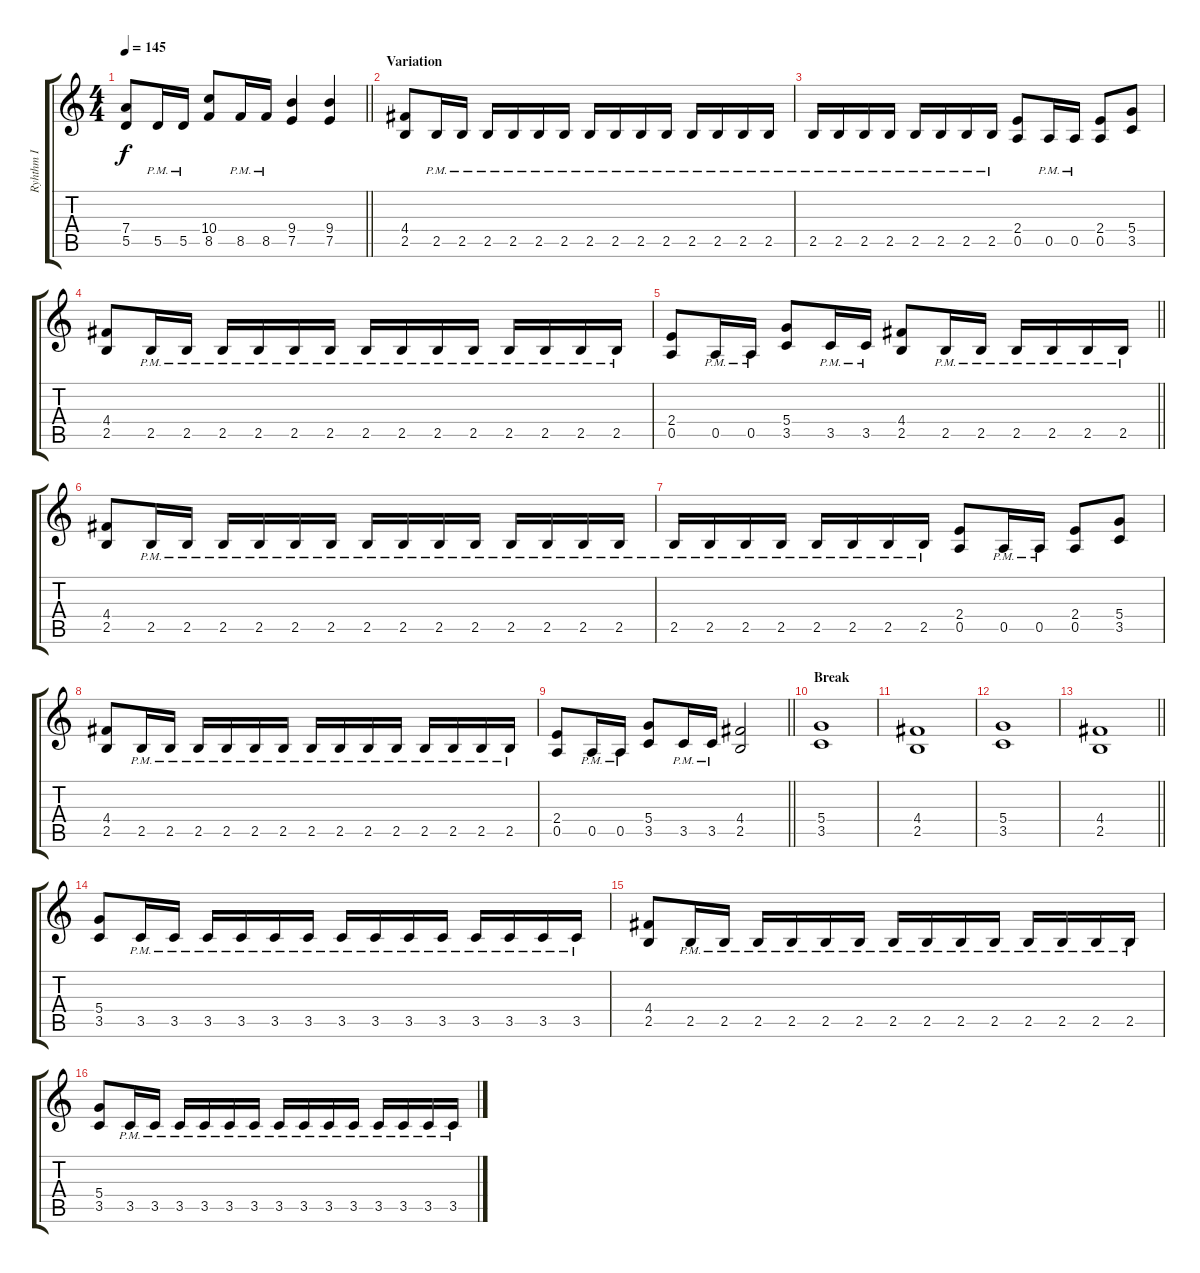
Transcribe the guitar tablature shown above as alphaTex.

\track ("Ryhthm I" "Ryhthm I") {instrument distortionguitar}
\staff {score tabs}
\tuning (E4 B3 G3 D3 A2 E2) {hide}
\ts (4 4)
\tempo 145
\clef g2
\barLineRight lightlight
\ks c
(7.4 5.5).8{dy f} 5.5{pm}.16 5.5{pm}.16 (10.4 8.5).8 8.5{pm}.16 8.5{pm}.16 (9.4 7.5).4 (9.4 7.5).4 |
\section ("" "Variation")
(4.4 2.5).8 2.5{pm}.16 2.5{pm}.16 2.5{pm}.16 2.5{pm}.16 2.5{pm}.16 2.5{pm}.16 2.5{pm}.16 2.5{pm}.16 2.5{pm}.16 2.5{pm}.16 2.5{pm}.16 2.5{pm}.16 2.5{pm}.16 2.5{pm}.16 |
2.5{pm}.16 2.5{pm}.16 2.5{pm}.16 2.5{pm}.16 2.5{pm}.16 2.5{pm}.16 2.5{pm}.16 2.5{pm}.16 (2.4 0.5).8 0.5{pm}.16 0.5{pm}.16 (2.4 0.5).8 (5.4 3.5).8 |
(4.4 2.5).8 2.5{pm}.16 2.5{pm}.16 2.5{pm}.16 2.5{pm}.16 2.5{pm}.16 2.5{pm}.16 2.5{pm}.16 2.5{pm}.16 2.5{pm}.16 2.5{pm}.16 2.5{pm}.16 2.5{pm}.16 2.5{pm}.16 2.5{pm}.16 |
\barLineRight lightlight
(2.4 0.5).8 0.5{pm}.16 0.5{pm}.16 (5.4 3.5).8 3.5{pm}.16 3.5{pm}.16 (4.4 2.5).8 2.5{pm}.16 2.5{pm}.16 2.5{pm}.16 2.5{pm}.16 2.5{pm}.16 2.5{pm}.16 |
\section ("" "")
(4.4 2.5).8 2.5{pm}.16 2.5{pm}.16 2.5{pm}.16 2.5{pm}.16 2.5{pm}.16 2.5{pm}.16 2.5{pm}.16 2.5{pm}.16 2.5{pm}.16 2.5{pm}.16 2.5{pm}.16 2.5{pm}.16 2.5{pm}.16 2.5{pm}.16 |
2.5{pm}.16 2.5{pm}.16 2.5{pm}.16 2.5{pm}.16 2.5{pm}.16 2.5{pm}.16 2.5{pm}.16 2.5{pm}.16 (2.4 0.5).8 0.5{pm}.16 0.5{pm}.16 (2.4 0.5).8 (5.4 3.5).8 |
(4.4 2.5).8 2.5{pm}.16 2.5{pm}.16 2.5{pm}.16 2.5{pm}.16 2.5{pm}.16 2.5{pm}.16 2.5{pm}.16 2.5{pm}.16 2.5{pm}.16 2.5{pm}.16 2.5{pm}.16 2.5{pm}.16 2.5{pm}.16 2.5{pm}.16 |
\barLineRight lightlight
(2.4 0.5).8 0.5{pm}.16 0.5{pm}.16 (5.4 3.5).8 3.5{pm}.16 3.5{pm}.16 (4.4 2.5).2 |
\section ("" "Break")
(5.4 3.5).1 |
(4.4 2.5).1 |
(5.4 3.5).1 |
\barLineRight lightlight
(4.4 2.5).1 |
\section ("" "")
(5.4 3.5).8 3.5{pm}.16 3.5{pm}.16 3.5{pm}.16 3.5{pm}.16 3.5{pm}.16 3.5{pm}.16 3.5{pm}.16 3.5{pm}.16 3.5{pm}.16 3.5{pm}.16 3.5{pm}.16 3.5{pm}.16 3.5{pm}.16 3.5{pm}.16 |
(4.4 2.5).8 2.5{pm}.16 2.5{pm}.16 2.5{pm}.16 2.5{pm}.16 2.5{pm}.16 2.5{pm}.16 2.5{pm}.16 2.5{pm}.16 2.5{pm}.16 2.5{pm}.16 2.5{pm}.16 2.5{pm}.16 2.5{pm}.16 2.5{pm}.16 |
(5.4 3.5).8 3.5{pm}.16 3.5{pm}.16 3.5{pm}.16 3.5{pm}.16 3.5{pm}.16 3.5{pm}.16 3.5{pm}.16 3.5{pm}.16 3.5{pm}.16 3.5{pm}.16 3.5{pm}.16 3.5{pm}.16 3.5{pm}.16 3.5{pm}.16
